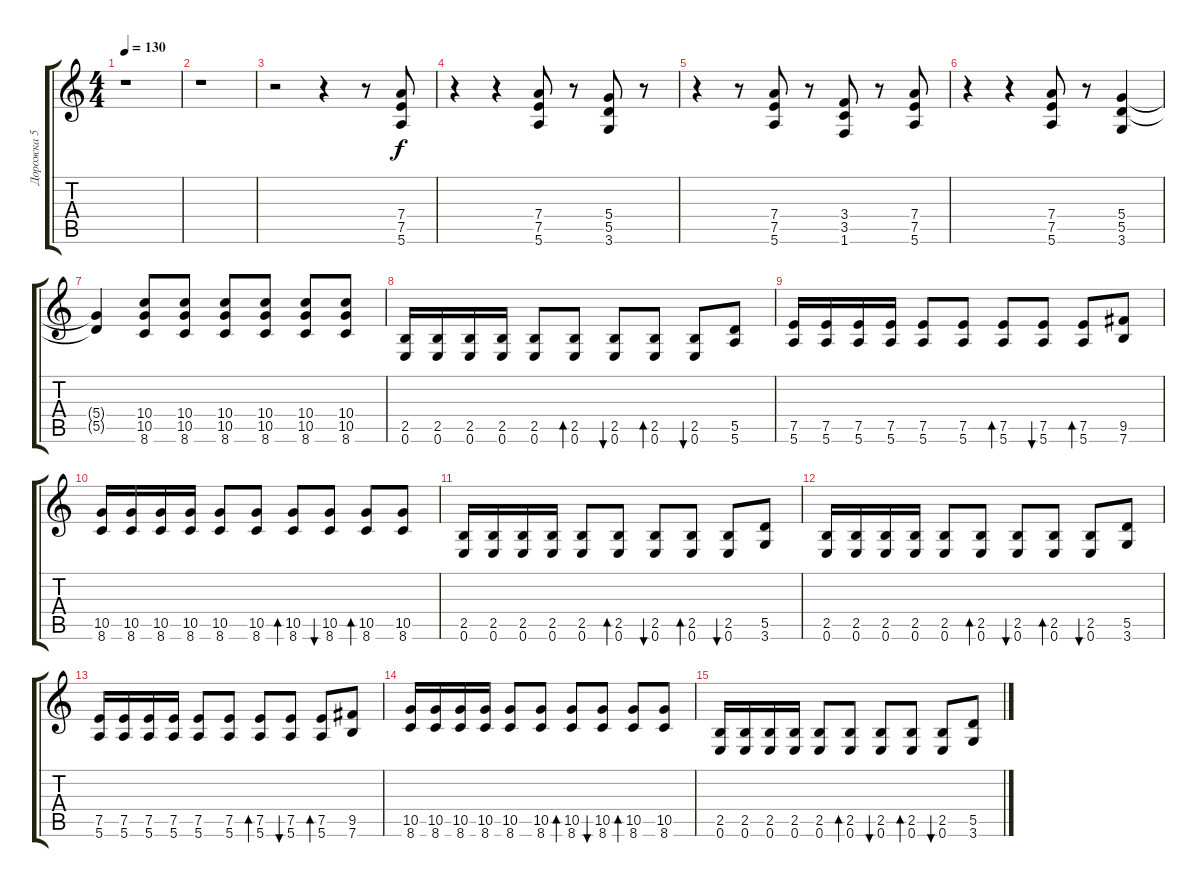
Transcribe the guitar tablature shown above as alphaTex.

\track ("Дорожка 5" "Дорожка 5") {instrument electricguitarjazz}
\staff {score tabs}
\tuning (E4 B3 G3 D3 A2 E2) {hide}
\ts (4 4)
\tempo 130
\clef g2
\ks c
r.1{dy f} |
r.1 |
r.2 r.4 r.8 (7.4 7.5 5.6).8 |
r.4 r.4 (7.4 7.5 5.6).8 r.8 (5.4 5.5 3.6).8 r.8 |
r.4 r.8 (7.4 7.5 5.6).8 r.8 (3.4 3.5 1.6).8 r.8 (7.4 7.5 5.6).8 |
r.4 r.4 (7.4 7.5 5.6).8 r.8 (5.4 5.5 3.6).4 |
(5.4{t} 5.5{t}).4 (10.4 10.5 8.6).8 (10.4 10.5 8.6).8 (10.4 10.5 8.6).8 (10.4 10.5 8.6).8 (10.4 10.5 8.6).8 (10.4 10.5 8.6).8 |
(2.5 0.6).16 (2.5 0.6).16 (2.5 0.6).16 (2.5 0.6).16 (2.5 0.6).8 (2.5 0.6).8{bd 60} (2.5 0.6).8{bu 60} (2.5 0.6).8{bd 60} (2.5 0.6).8{bu 60} (5.5 5.6).8 |
(7.5 5.6).16 (7.5 5.6).16 (7.5 5.6).16 (7.5 5.6).16 (7.5 5.6).8 (7.5 5.6).8 (7.5 5.6).8{bd 60} (7.5 5.6).8{bu 60} (7.5 5.6).8{bd 60} (9.5 7.6).8 |
(10.5 8.6).16 (10.5 8.6).16 (10.5 8.6).16 (10.5 8.6).16 (10.5 8.6).8 (10.5 8.6).8 (10.5 8.6).8{bd 60} (10.5 8.6).8{bu 60} (10.5 8.6).8{bd 60} (10.5 8.6).8 |
(2.5 0.6).16 (2.5 0.6).16 (2.5 0.6).16 (2.5 0.6).16 (2.5 0.6).8 (2.5 0.6).8{bd 60} (2.5 0.6).8{bu 60} (2.5 0.6).8{bd 60} (2.5 0.6).8{bu 60} (5.5 3.6).8 |
(2.5 0.6).16 (2.5 0.6).16 (2.5 0.6).16 (2.5 0.6).16 (2.5 0.6).8 (2.5 0.6).8{bd 60} (2.5 0.6).8{bu 60} (2.5 0.6).8{bd 60} (2.5 0.6).8{bu 60} (5.5 3.6).8 |
(7.5 5.6).16 (7.5 5.6).16 (7.5 5.6).16 (7.5 5.6).16 (7.5 5.6).8 (7.5 5.6).8 (7.5 5.6).8{bd 60} (7.5 5.6).8{bu 60} (7.5 5.6).8{bd 60} (9.5 7.6).8 |
(10.5 8.6).16 (10.5 8.6).16 (10.5 8.6).16 (10.5 8.6).16 (10.5 8.6).8 (10.5 8.6).8 (10.5 8.6).8{bd 60} (10.5 8.6).8{bu 60} (10.5 8.6).8{bd 60} (10.5 8.6).8 |
(2.5 0.6).16 (2.5 0.6).16 (2.5 0.6).16 (2.5 0.6).16 (2.5 0.6).8 (2.5 0.6).8{bd 60} (2.5 0.6).8{bu 60} (2.5 0.6).8{bd 60} (2.5 0.6).8{bu 60} (5.5 3.6).8
